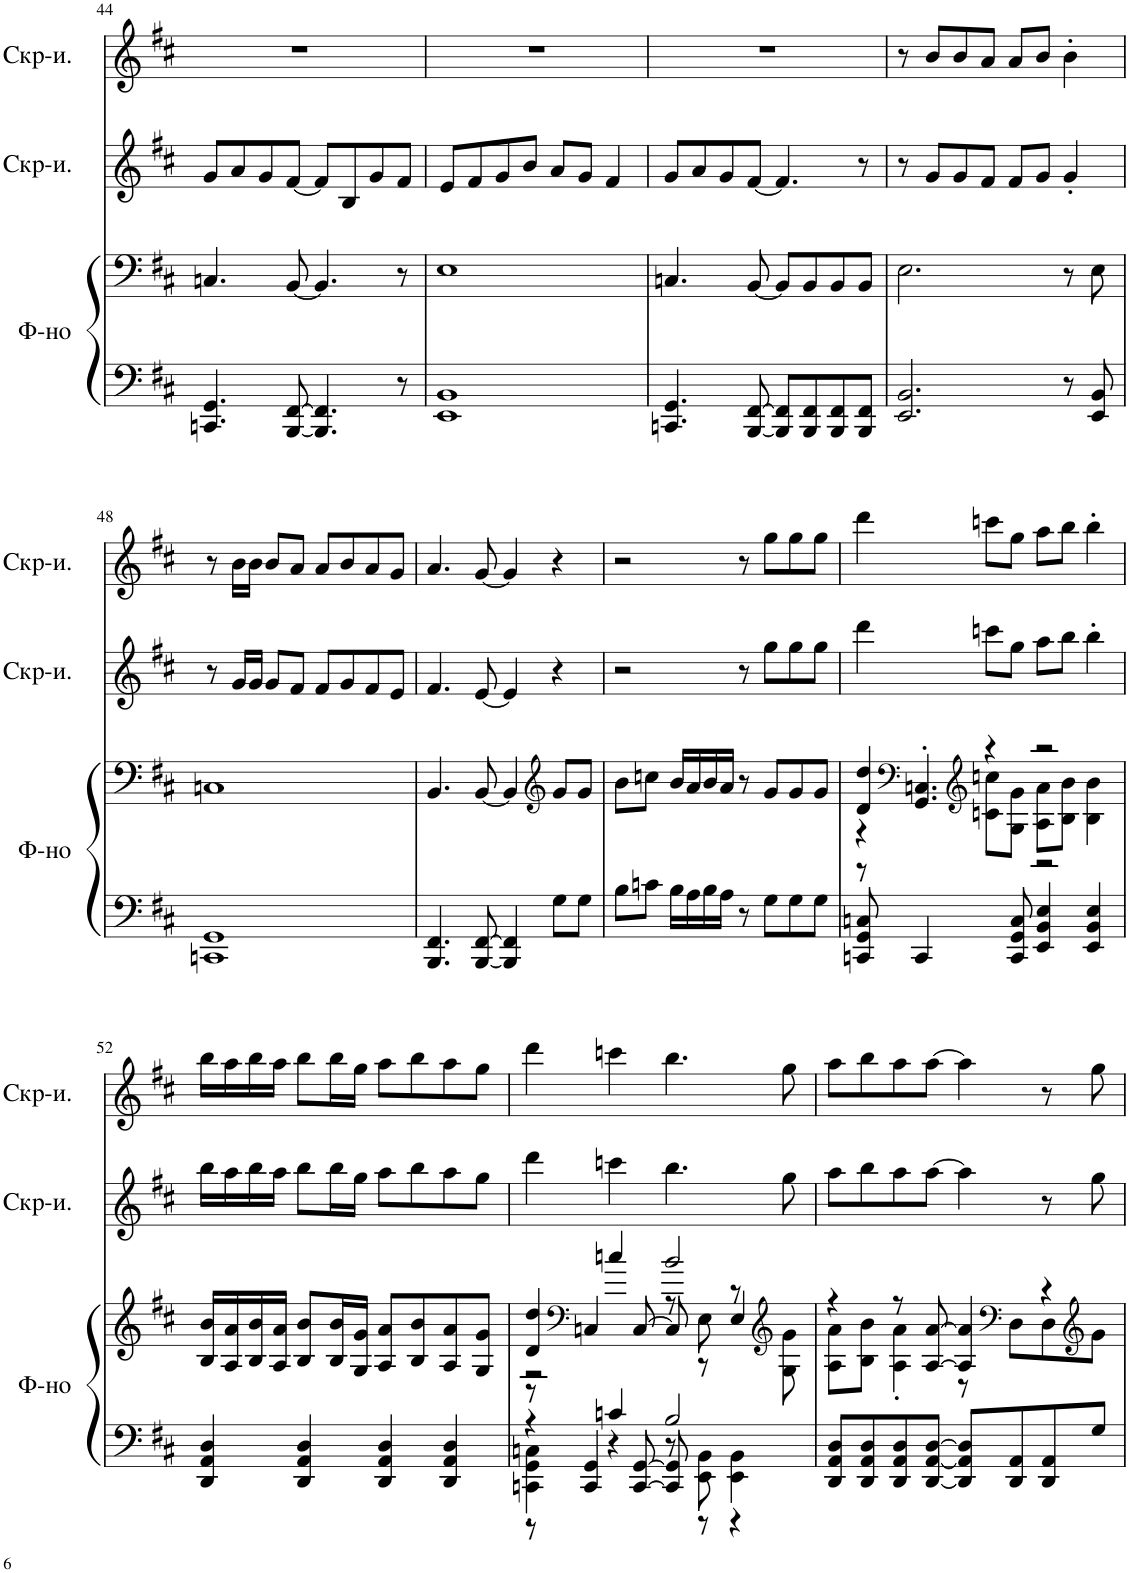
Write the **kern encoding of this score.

**kern	**kern	**kern	**kern
*part3	*part3	*part2	*part1
*staff4	*staff3	*staff2	*staff1
*I"Фортепиано, Piano	*	*I"Скрипки, Violin 2	*I"Скрипки, Violin 1
!!LO:PB:g=z
*clefF4	*clefF4	*clefG2	*clefG2
*k[f#c#]	*k[f#c#]	*k[f#c#]	*k[f#c#]
*M4/4	*M4/4	*M4/4	*M4/4
=44	=44	=44	=44
4.CCn/ 4.GG/	4.Cn/	8g/L	1r
.	.	8a/	.
.	.	8g/	.
[8BBB/ [8FF#/	[8BB/	[8f#/J	.
4.BBB/] 4.FF#/]	4.BB/]	8f#/L]	.
.	.	8B/	.
.	.	8g/	.
8r	8r	8f#/J	.
=45	=45	=45	=45
1EE 1BB	1E	8e/L	1r
.	.	8f#/	.
.	.	8g/	.
.	.	8b/J	.
.	.	8a/L	.
.	.	8g/J	.
.	.	4f#/	.
=46	=46	=46	=46
4.CCn/ 4.GG/	4.Cn/	8g/L	1r
.	.	8a/	.
.	.	8g/	.
[8BBB/ [8FF#/	[8BB/	[8f#/J	.
8BBB/] 8FF#/]L	8BB/L]	4.f#/]	.
8BBB/ 8FF#/	8BB/	.	.
8BBB/ 8FF#/	8BB/	.	.
8BBB/ 8FF#/J	8BB/J	8r	.
=47	=47	=47	=47
2.EE/ 2.BB/	2.E\	8r	8r
.	.	8g/L	8b/L
.	.	8g/	8b/
.	.	8f#/J	8a/J
.	.	8f#/L	8a/L
.	.	8g/J	8b/J
8r	8r	4g'/	4b'\
8EE/ 8BB/	8E\	.	.
!!LO:LB:g=z
=48	=48	=48	=48
1CCn 1GG	1Cn	8r	8r
.	.	16g/LL	16b\LL
.	.	16g/JJ	16b\JJ
.	.	8g/L	8b/L
.	.	8f#/J	8a/J
.	.	8f#/L	8a/L
.	.	8g/	8b/
.	.	8f#/	8a/
.	.	8e/J	8g/J
=49	=49	=49	=49
4.BBB/ 4.FF#/	4.BB/	4.f#/	4.a/
[8BBB/ [8FF#/	[8BB/	[8e/	[8g/
4BBB/] 4FF#/]	4BB/]	4e/]	4g/]
*	*clefG2	*	*
8G\L	8g/L	4r	4r
8G\J	8g/J	.	.
=50	=50	=50	=50
8B\L	8b\L	2r	2r
8cn\J	8ccn\J	.	.
16B\LL	16b/LL	.	.
16A\	16a/	.	.
16B\	16b/	.	.
16A\JJ	16a/JJ	.	.
8r	8r	8r	8r
8G\L	8g/L	8gg\L	8gg\L
8G\	8g/	8gg\	8gg\
8G\J	8g/J	8gg\J	8gg\J
=51	=51	=51	=51
*	*^	*	*
*	*	*^	*	*
8CCn/ 8GG/ 8Cn/	4d/ 4dd/	4r	8r	4ddd\	4ddd\
*	*clefF4	*	*	*	*
4CC/	.	.	4.GG/' 4.Cn/'	.	.
*	*clefG2	*	*	*	*
.	4r	8cn\ 8ccn\L	.	8cccn\L	8cccn\L
8CC/ 8GG/ 8C/	.	8G\ 8g\J	.	8gg\J	8gg\J
4EE/ 4BB/ 4E/	2r	8A\ 8a\L	2r	8aa\L	8aa\L
.	.	8B\ 8b\J	.	8bb\J	8bb\J
4EE/ 4BB/ 4E/	.	4B\ 4b\	.	4bb'\	4bb'\
*	*v	*v	*v	*	*
!!LO:LB:g=z
=52	=52	=52	=52
4DD/ 4AA/ 4D/	16B/ 16b/LL	16bb\LL	16bb\LL
.	16A/ 16a/	16aa\	16aa\
.	16B/ 16b/	16bb\	16bb\
.	16A/ 16a/JJ	16aa\JJ	16aa\JJ
4DD/ 4AA/ 4D/	8B/ 8b/L	8bb\L	8bb\L
.	16B/ 16b/L	16bb\L	16bb\L
.	16G/ 16g/JJ	16gg\JJ	16gg\JJ
4DD/ 4AA/ 4D/	8A/ 8a/L	8aa\L	8aa\L
.	8B/ 8b/	8bb\	8bb\
4DD/ 4AA/ 4D/	8A/ 8a/	8aa\	8aa\
.	8G/ 8g/J	8gg\J	8gg\J
=53	=53	=53	=53
*^	*^	*	*
*	*^	*	*^	*	*
4r	4CCn\' 4GG\' 4Cn\'	8r	4d/ 4dd/	2r	8r	4ddd\	4ddd\
*	*	*	*clefF4	*	*	*	*
.	.	4CC/ 4GG/	.	.	4Cn/	.	.
4cn/	4r	.	4ccn/	.	.	4cccn\	4cccn\
.	.	[8CC/ [8GG/	.	.	[8C/	.	.
2B/	8r	8CC/] 8GG/]	2b/	8r	8C/]	4.bb\	4.bb\
.	8EE\ 8BB\	8r	.	8E\	8r	.	.
.	4EE\ 4BB\	4r	.	8r	4E/	.	.
*	*	*	*clefG2	*	*	*	*
.	.	.	.	8G\ 8g\	.	8gg\	8gg\
*v	*v	*v	*	*	*	*	*
*	*	*v	*v	*	*
=54	=54	=54	=54	=54
8DD/ 8AA/ 8D/L	4r	8A\ 8a\L	8aa\L	8aa\L
8DD/ 8AA/ 8D/	.	8B\ 8b\J	8bb\	8bb\
8DD/ 8AA/ 8D/	8r	4A\' 4a\'	8aa\	8aa\
[8DD/ [8AA/ [8D/J	[8A/ [8a/	.	[8aa\J	[8aa\J
8DD/] 8AA/] 8D/]L	4A/] 4a/]	8r	4aa\]	4aa\]
*	*clefF4	*	*	*
8DD/ 8AA/	.	8D\L	.	.
8DD/ 8AA/	4r	8D\	8r	8r
*	*clefG2	*	*	*
8G/J	.	8g\J	8gg\	8gg\
*	*v	*v	*	*
=	=	=	=
*-	*-	*-	*-
